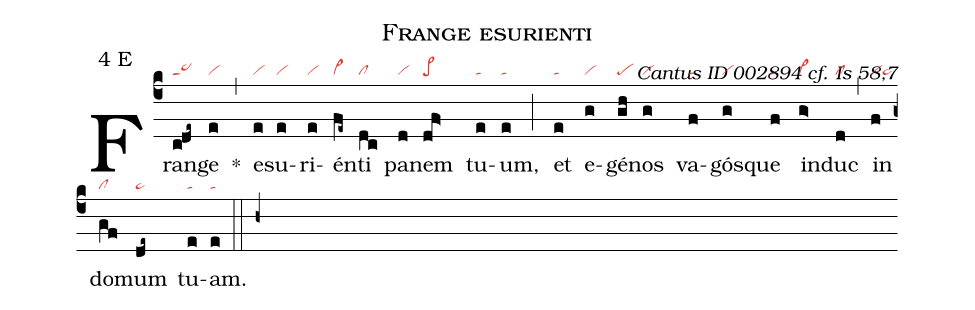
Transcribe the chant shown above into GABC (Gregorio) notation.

name: Frange esurienti;
mode: 4;
mode-differentia: E;
commentary: Cantus ID 002894 cf. Is 58,7;
nabc-lines: 1;
%%
(c4)

Fran(c!de~|pe>2)ge(e|vi) *(,) e(e|vi)su(e|vi)ri(e|vi)én(fe~|vi>)ti(dc|cl) pa(d|vi)nem(df>|pe>) tu(e|ta)um,(e|ta) (;) et(e|ta) e(g|vi)gé(gh|pe)nos(g|vi) va(f|ta)gós(g|vi)que(f|ta) in(g>|vi>)duc(d|cl) (,) in(f|vita>) do(gf|cl)mum(de~|ta>) tu(e|ta)am.(e|ta)

(::)

(h+)
